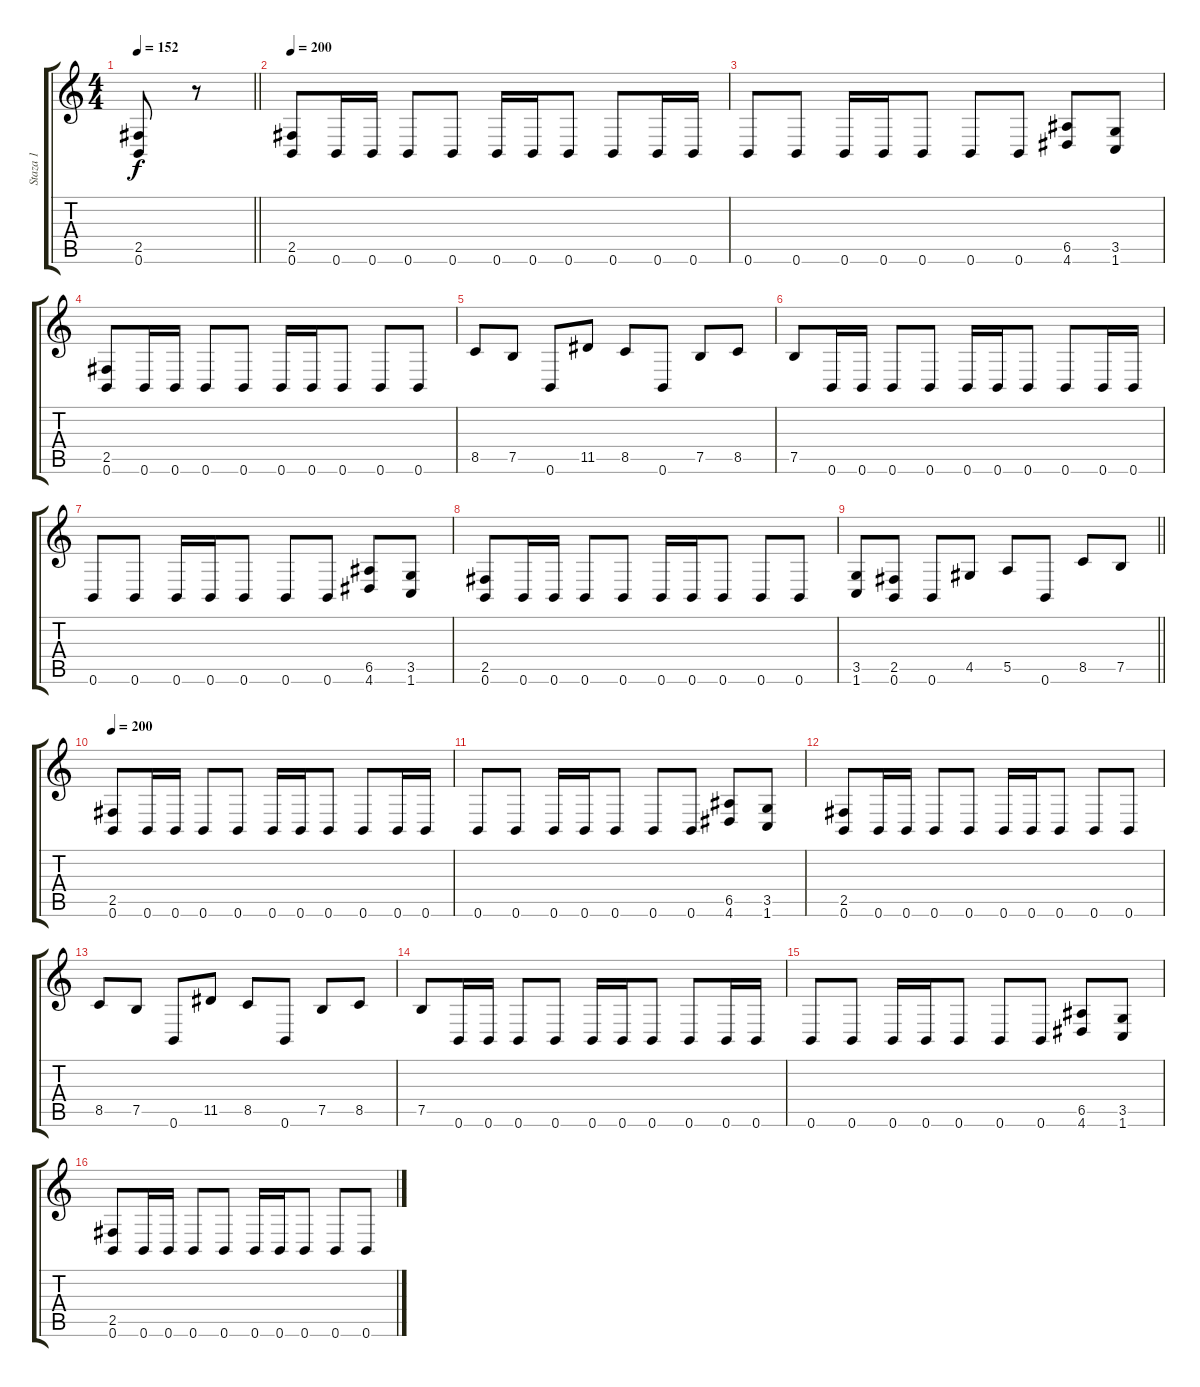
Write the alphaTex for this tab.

\track ("Staza 1" "Staza 1") {instrument distortionguitar}
\staff {score tabs}
\tuning (B3 Gb3 D3 A2 E2 B1) {hide}
\ts (4 4)
\tempo 152
\clef g2
\barLineRight lightlight
\ks c
(2.5 0.6).8{dy f} r.8 |
\section ("" "")
\tempo 200
(2.5 0.6).8 0.6.16 0.6.16 0.6.8 0.6.8 0.6.16 0.6.16 0.6.8 0.6.8 0.6.16 0.6.16 |
0.6.8 0.6.8 0.6.16 0.6.16 0.6.8 0.6.8 0.6.8 (6.5 4.6).8 (3.5 1.6).8 |
(2.5 0.6).8 0.6.16 0.6.16 0.6.8 0.6.8 0.6.16 0.6.16 0.6.8 0.6.8 0.6.8 |
8.5.8 7.5.8 0.6.8 11.5.8 8.5.8 0.6.8 7.5.8 8.5.8 |
7.5.8 0.6.16 0.6.16 0.6.8 0.6.8 0.6.16 0.6.16 0.6.8 0.6.8 0.6.16 0.6.16 |
0.6.8 0.6.8 0.6.16 0.6.16 0.6.8 0.6.8 0.6.8 (6.5 4.6).8 (3.5 1.6).8 |
(2.5 0.6).8 0.6.16 0.6.16 0.6.8 0.6.8 0.6.16 0.6.16 0.6.8 0.6.8 0.6.8 |
\barLineRight lightlight
(3.5 1.6).8 (2.5 0.6).8 0.6.8 4.5.8 5.5.8 0.6.8 8.5.8 7.5.8 |
\tempo 200
(2.5 0.6).8 0.6.16 0.6.16 0.6.8 0.6.8 0.6.16 0.6.16 0.6.8 0.6.8 0.6.16 0.6.16 |
0.6.8 0.6.8 0.6.16 0.6.16 0.6.8 0.6.8 0.6.8 (6.5 4.6).8 (3.5 1.6).8 |
(2.5 0.6).8 0.6.16 0.6.16 0.6.8 0.6.8 0.6.16 0.6.16 0.6.8 0.6.8 0.6.8 |
8.5.8 7.5.8 0.6.8 11.5.8 8.5.8 0.6.8 7.5.8 8.5.8 |
7.5.8 0.6.16 0.6.16 0.6.8 0.6.8 0.6.16 0.6.16 0.6.8 0.6.8 0.6.16 0.6.16 |
0.6.8 0.6.8 0.6.16 0.6.16 0.6.8 0.6.8 0.6.8 (6.5 4.6).8 (3.5 1.6).8 |
(2.5 0.6).8 0.6.16 0.6.16 0.6.8 0.6.8 0.6.16 0.6.16 0.6.8 0.6.8 0.6.8
